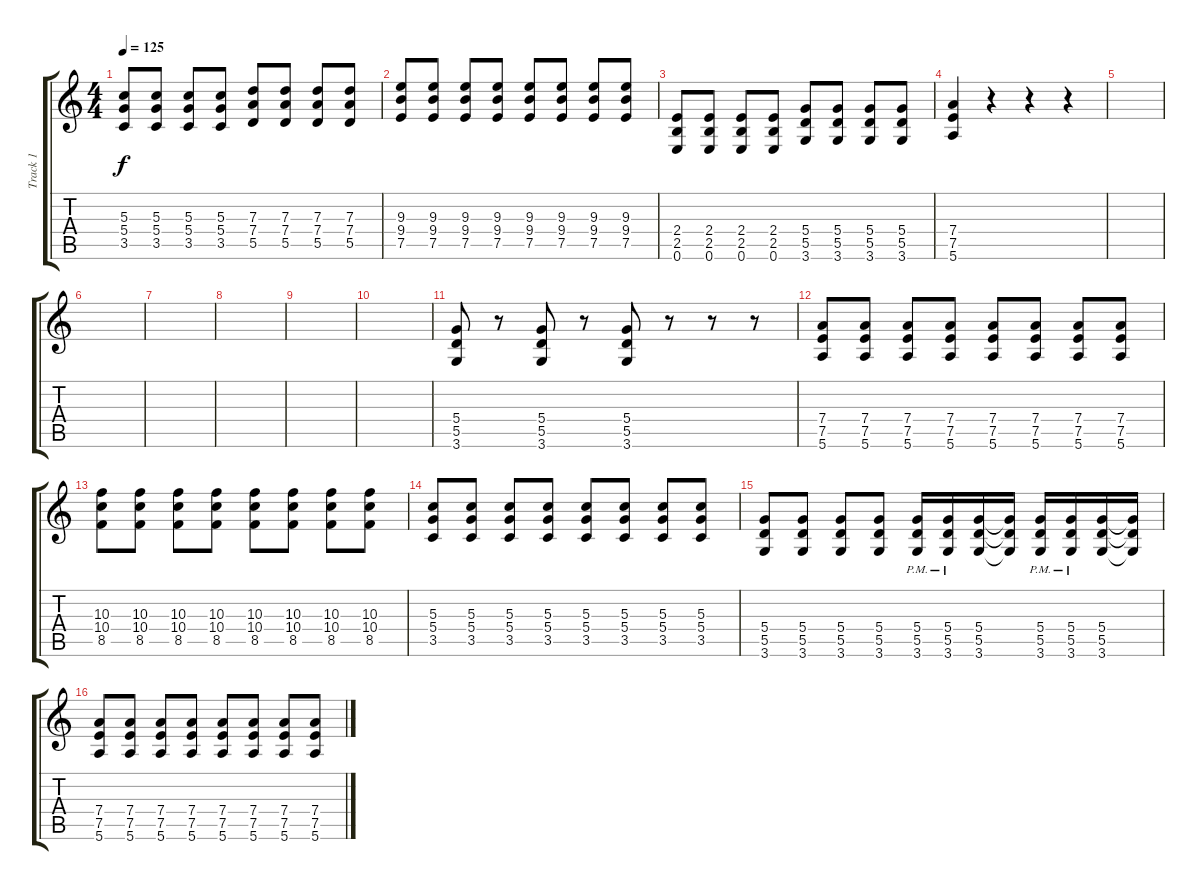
\track ("Track 1" "Track 1") {instrument distortionguitar}
\staff {score tabs}
\tuning (E4 B3 G3 D3 A2 E2) {hide}
\ts (4 4)
\tempo 125
\clef g2
\ks c
(5.3 5.4 3.5).8{dy f} (5.3 5.4 3.5).8 (5.3 5.4 3.5).8 (5.3 5.4 3.5).8 (7.3 7.4 5.5).8 (7.3 7.4 5.5).8 (7.3 7.4 5.5).8 (7.3 7.4 5.5).8 |
(9.3 9.4 7.5).8 (9.3 9.4 7.5).8 (9.3 9.4 7.5).8 (9.3 9.4 7.5).8 (9.3 9.4 7.5).8 (9.3 9.4 7.5).8 (9.3 9.4 7.5).8 (9.3 9.4 7.5).8 |
(2.4 2.5 0.6).8 (2.4 2.5 0.6).8 (2.4 2.5 0.6).8 (2.4 2.5 0.6).8 (5.4 5.5 3.6).8 (5.4 5.5 3.6).8 (5.4 5.5 3.6).8 (5.4 5.5 3.6).8 |
(7.4 7.5 5.6).4 r.4 r.4 r.4 |
|
|
|
|
|
|
(5.4 5.5 3.6).8 r.8 (5.4 5.5 3.6).8 r.8 (5.4 5.5 3.6).8 r.8 r.8 r.8 |
(7.4 7.5 5.6).8 (7.4 7.5 5.6).8 (7.4 7.5 5.6).8 (7.4 7.5 5.6).8 (7.4 7.5 5.6).8 (7.4 7.5 5.6).8 (7.4 7.5 5.6).8 (7.4 7.5 5.6).8 |
(10.3 10.4 8.5).8 (10.3 10.4 8.5).8 (10.3 10.4 8.5).8 (10.3 10.4 8.5).8 (10.3 10.4 8.5).8 (10.3 10.4 8.5).8 (10.3 10.4 8.5).8 (10.3 10.4 8.5).8 |
(5.3 5.4 3.5).8 (5.3 5.4 3.5).8 (5.3 5.4 3.5).8 (5.3 5.4 3.5).8 (5.3 5.4 3.5).8 (5.3 5.4 3.5).8 (5.3 5.4 3.5).8 (5.3 5.4 3.5).8 |
(5.4 5.5 3.6).8 (5.4 5.5 3.6).8 (5.4 5.5 3.6).8 (5.4 5.5 3.6).8 (5.4{pm} 5.5{pm} 3.6{pm}).16 (5.4{pm} 5.5{pm} 3.6{pm}).16 (5.4 5.5 3.6).16 (5.4{t} 5.5{t} 3.6{t}).16 (5.4{pm} 5.5{pm} 3.6{pm}).16 (5.4{pm} 5.5{pm} 3.6{pm}).16 (5.4 5.5 3.6).16 (5.4{t} 5.5{t} 3.6{t}).16 |
(7.4 7.5 5.6).8 (7.4 7.5 5.6).8 (7.4 7.5 5.6).8 (7.4 7.5 5.6).8 (7.4 7.5 5.6).8 (7.4 7.5 5.6).8 (7.4 7.5 5.6).8 (7.4 7.5 5.6).8
